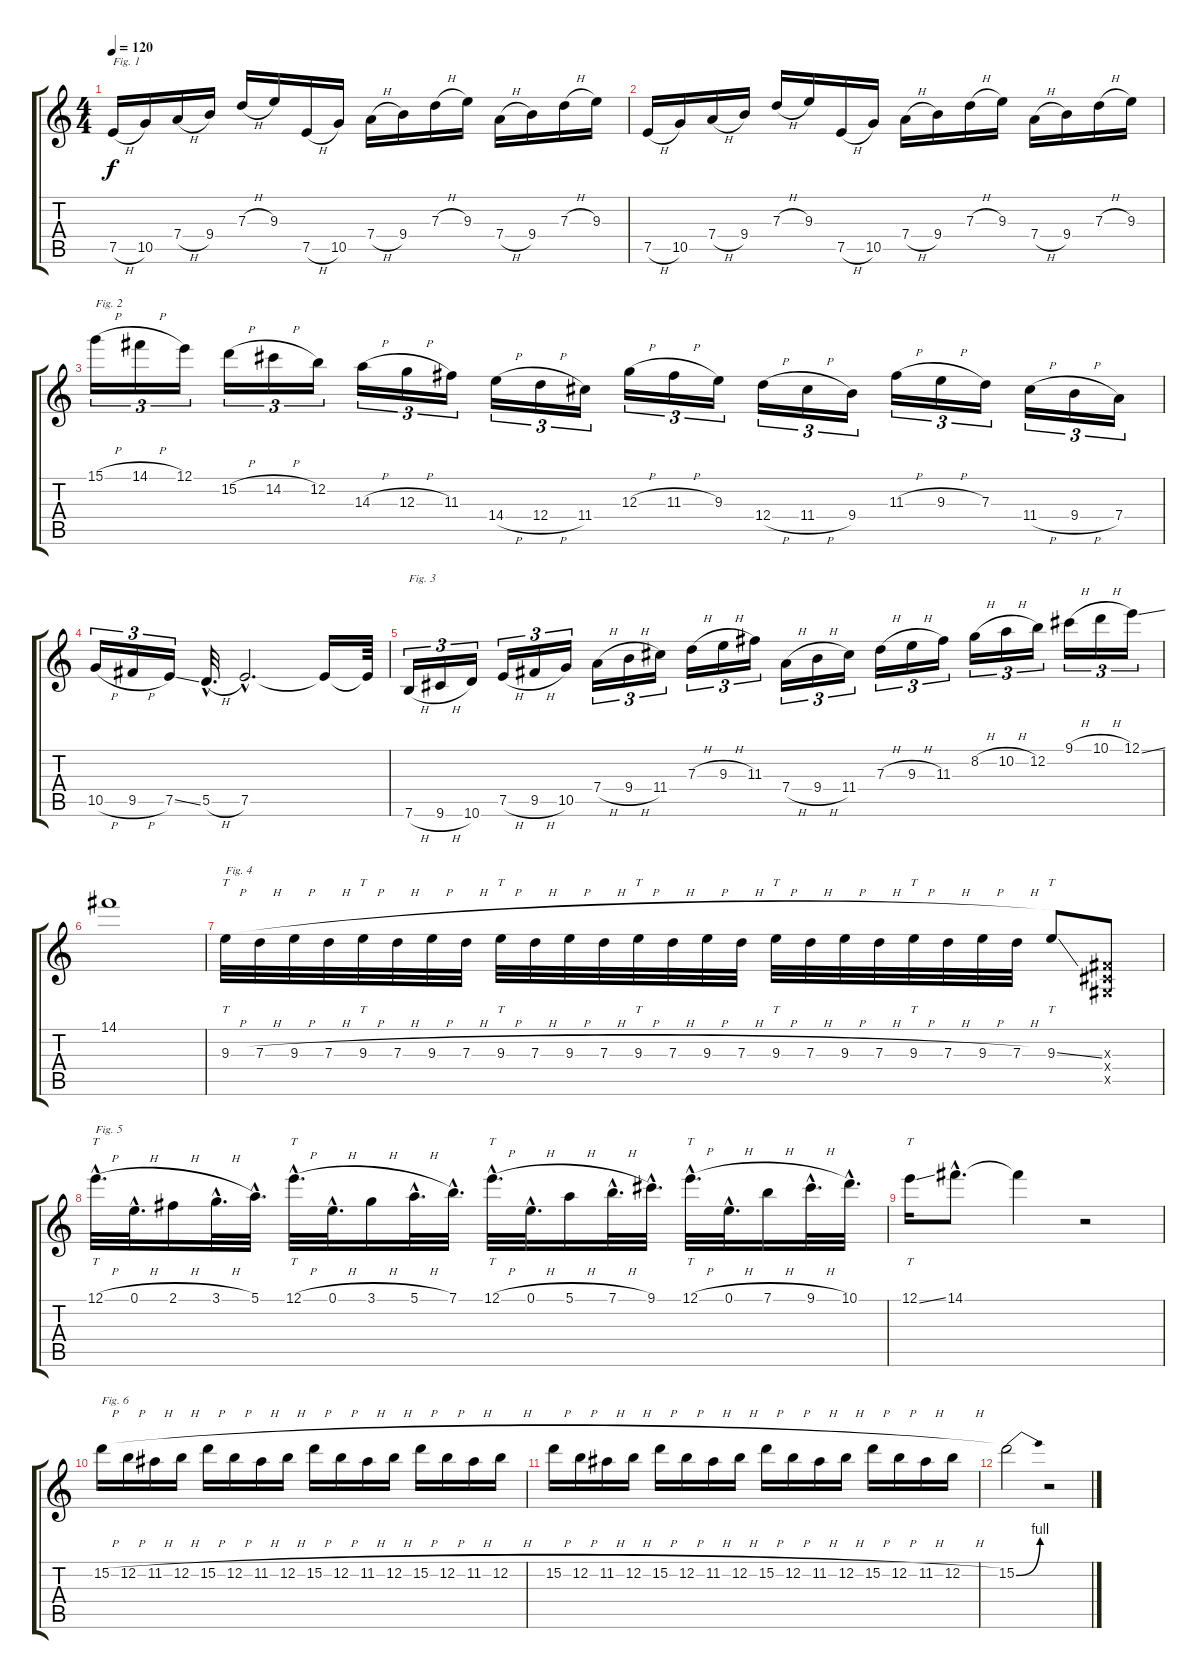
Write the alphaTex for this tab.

\track "" {instrument overdrivenguitar}
\staff {score tabs}
\tuning (E4 B3 G3 D3 A2 E2) {hide}
\ts (4 4)
\tempo 120
\clef g2
\ks c
7.5{h}.16{txt "Fig. 1" dy f instrument overdrivenguitar} 10.5.16 7.4{h}.16 9.4.16 7.3{h}.16 9.3.16 7.5{h}.16 10.5.16 7.4{h}.16 9.4.16 7.3{h}.16 9.3.16 7.4{h}.16 9.4.16 7.3{h}.16 9.3.16 |
7.5{h}.16 10.5.16 7.4{h}.16 9.4.16 7.3{h}.16 9.3.16 7.5{h}.16 10.5.16 7.4{h}.16 9.4.16 7.3{h}.16 9.3.16 7.4{h}.16 9.4.16 7.3{h}.16 9.3.16 |
15.1{h}.16{tu (3 2) txt "Fig. 2"} 14.1{h}.16{tu (3 2)} 12.1.16{tu (3 2)} 15.2{h}.16{tu (3 2)} 14.2{h}.16{tu (3 2)} 12.2.16{tu (3 2)} 14.3{h}.16{tu (3 2)} 12.3{h}.16{tu (3 2)} 11.3.16{tu (3 2)} 14.4{h}.16{tu (3 2)} 12.4{h}.16{tu (3 2)} 11.4.16{tu (3 2)} 12.3{h}.16{tu (3 2)} 11.3{h}.16{tu (3 2)} 9.3.16{tu (3 2)} 12.4{h}.16{tu (3 2)} 11.4{h}.16{tu (3 2)} 9.4.16{tu (3 2)} 11.3{h}.16{tu (3 2)} 9.3{h}.16{tu (3 2)} 7.3.16{tu (3 2)} 11.4{h}.16{tu (3 2)} 9.4{h}.16{tu (3 2)} 7.4.16{tu (3 2)} |
10.5{h}.16{tu (3 2)} 9.5{h}.16{tu (3 2)} 7.5{ss}.16{tu (3 2)} 5.5{h hac}.32{d} 7.5{hac}.2{d} 7.5{t}.16 7.5{t}.64 |
7.6{h}.16{tu (3 2) txt "Fig. 3"} 9.6{h}.16{tu (3 2)} 10.6.16{tu (3 2)} 7.5{h}.16{tu (3 2)} 9.5{h}.16{tu (3 2)} 10.5.16{tu (3 2)} 7.4{h}.16{tu (3 2)} 9.4{h}.16{tu (3 2)} 11.4.16{tu (3 2)} 7.3{h}.16{tu (3 2)} 9.3{h}.16{tu (3 2)} 11.3.16{tu (3 2)} 7.4{h}.16{tu (3 2)} 9.4{h}.16{tu (3 2)} 11.4.16{tu (3 2)} 7.3{h}.16{tu (3 2)} 9.3{h}.16{tu (3 2)} 11.3.16{tu (3 2)} 8.2{h}.16{tu (3 2)} 10.2{h}.16{tu (3 2)} 12.2.16{tu (3 2)} 9.1{h}.16{tu (3 2)} 10.1{h}.16{tu (3 2)} 12.1{ss}.16{tu (3 2)} |
14.1.1 |
9.3{h}.32{tt txt "Fig. 4"} 7.3{h}.32 9.3{h}.32 7.3{h}.32 9.3{h}.32{tt} 7.3{h}.32 9.3{h}.32 7.3{h}.32 9.3{h}.32{tt} 7.3{h}.32 9.3{h}.32 7.3{h}.32 9.3{h}.32{tt} 7.3{h}.32 9.3{h}.32 7.3{h}.32 9.3{h}.32{tt} 7.3{h}.32 9.3{h}.32 7.3{h}.32 9.3{h}.32{tt} 7.3{h}.32 9.3{h}.32 7.3{h}.32 9.3{ss}.8{tt} (-1.3{x} -1.4{x} -1.5{x}).8 |
12.1{h hac}.32{tt d txt "Fig. 5"} 0.1{h hac}.32{d} 2.1{h}.16 3.1{h hac}.32{d} 5.1{hac}.32{d} 12.1{h hac}.32{tt d} 0.1{h hac}.32{d} 3.1{h}.16 5.1{h hac}.32{d} 7.1{hac}.32{d} 12.1{h hac}.32{tt d} 0.1{h hac}.32{d} 5.1{h}.16 7.1{h hac}.32{d} 9.1{hac}.32{d} 12.1{h hac}.32{tt d} 0.1{h hac}.32{d} 7.1{h}.16 9.1{h hac}.32{d} 10.1{hac}.32{d} |
12.1{ss}.16{tt} 14.1{hac}.8{d} 14.1{t}.4 r.2 |
15.2{h}.16{txt "Fig. 6"} 12.2{h}.16 11.2{h}.16 12.2{h}.16 15.2{h}.16 12.2{h}.16 11.2{h}.16 12.2{h}.16 15.2{h}.16 12.2{h}.16 11.2{h}.16 12.2{h}.16 15.2{h}.16 12.2{h}.16 11.2{h}.16 12.2{h}.16 |
15.2{h}.16 12.2{h}.16 11.2{h}.16 12.2{h}.16 15.2{h}.16 12.2{h}.16 11.2{h}.16 12.2{h}.16 15.2{h}.16 12.2{h}.16 11.2{h}.16 12.2{h}.16 15.2{h}.16 12.2{h}.16 11.2{h}.16 12.2{h}.16 |
15.2{be (bend 0 0 60 4)}.2 r.2
